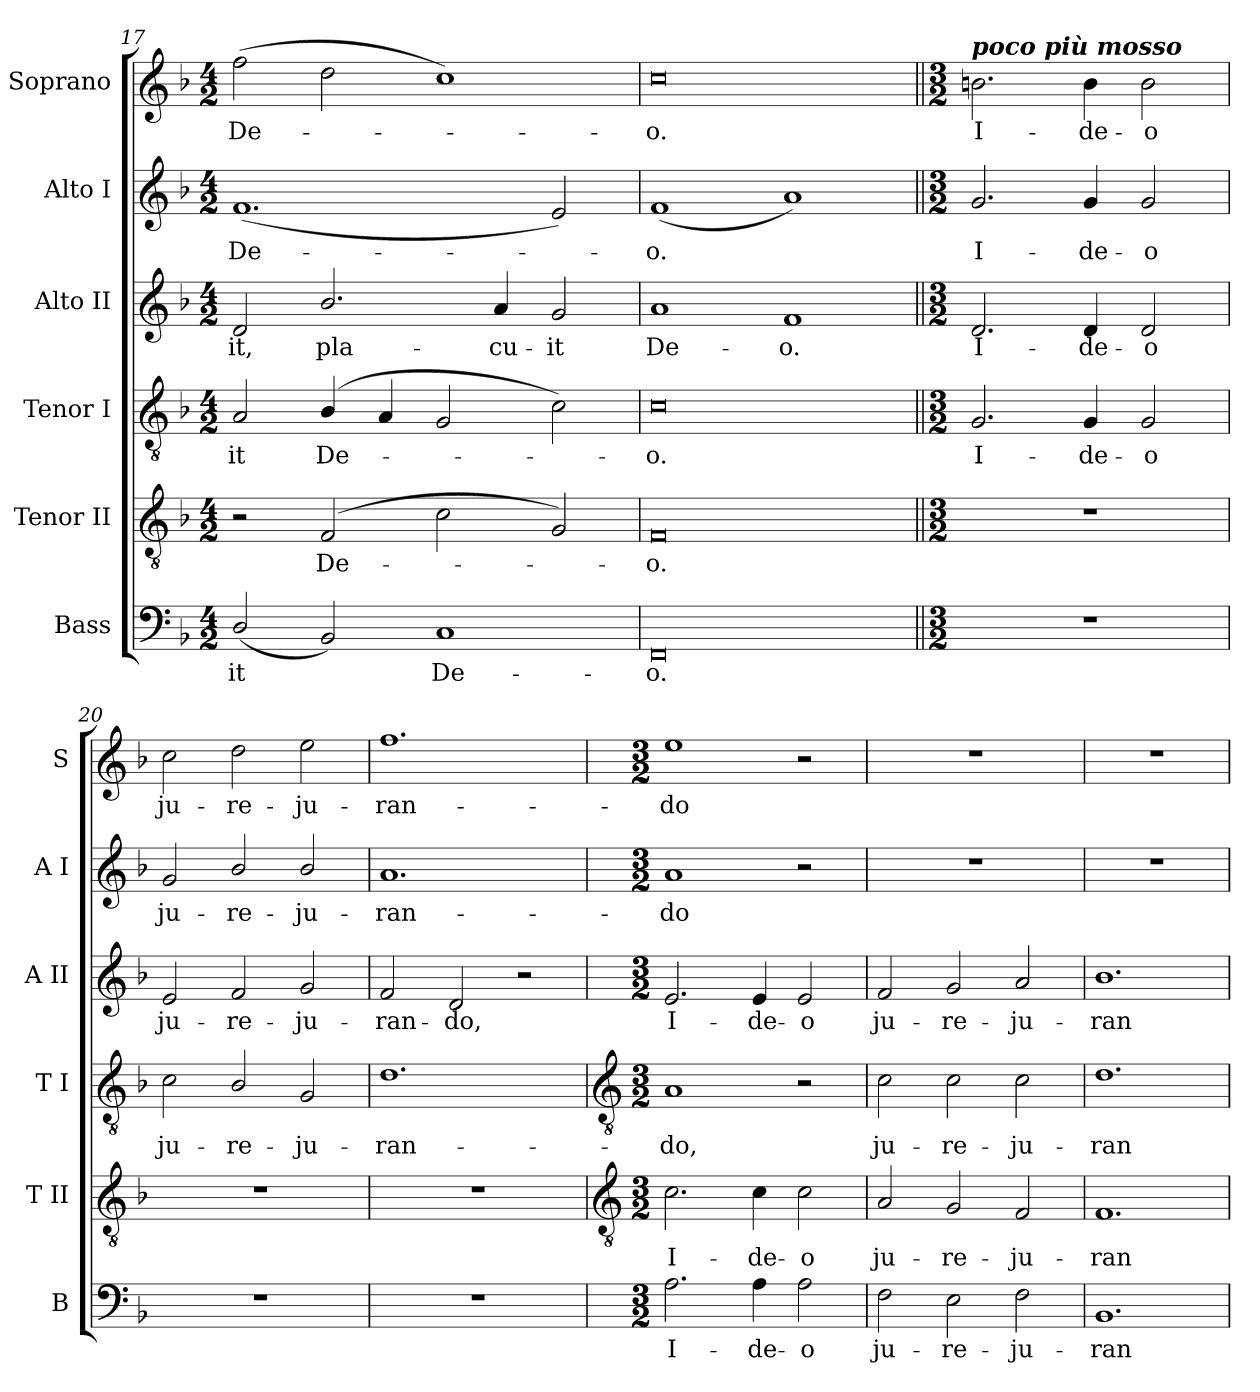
**kern	**text	**kern	**text	**kern	**text	**kern	**text	**kern	**text	**kern	**text
*part6	*part6	*part5	*part5	*part4	*part4	*part3	*part3	*part2	*part2	*part1	*part1
*staff6	*staff6	*staff5	*staff5	*staff4	*staff4	*staff3	*staff3	*staff2	*staff2	*staff1	*staff1
*I"Bass	*	*I"Tenor II	*	*I"Tenor I	*	*I"Alto II	*	*I"Alto I	*	*I"Soprano	*
*I'B	*	*I'T II	*	*I'T I	*	*I'A II	*	*I'A I	*	*I'S	*
*clefF4	*	*clefGv2	*	*clefGv2	*	*clefG2	*	*clefG2	*	*clefG2	*
*k[b-]	*	*k[b-]	*	*k[b-]	*	*k[b-]	*	*k[b-]	*	*k[b-]	*
*F:	*	*F:	*	*F:	*	*F:	*	*F:	*	*F:	*
*M4/2	*	*M4/2	*	*M4/2	*	*M4/2	*	*M4/2	*	*M4/2	*
=17	=17	=17	=17	=17	=17	=17	=17	=17	=17	=17	=17
!	!LO:LY:b	!	!	!	!LO:LY:b	!	!LO:LY:b	!	!LO:LY:b	!	!LO:LY:b
(<2D/	-it	2r	.	2A	-it	2d	-it,	(<1.f	De-	(>2ff	De-
!	!	!	!LO:LY:b	!	!LO:LY:b	!	!LO:LY:b	!	!	!	!
2BB-)	.	(<2F	De-	(<4B-/	De-	2.b-/	pla-	.	.	2dd	.
.	.	.	.	4A	.	.	.	.	.	.	.
!	!LO:LY:b	!	!	!	!	!	!	!	!	!	!
1C	De-	2c	.	2G	.	.	.	.	.	1cc)	.
!	!	!	!	!	!	!	!LO:LY:b	!	!	!	!
.	.	.	.	.	.	4a	-cu-	.	.	.	.
!	!	!	!	!	!	!	!LO:LY:b	!	!	!	!
.	.	2G)	.	2c)	.	2g	-it	2e)	.	.	.
=18	=18	=18	=18	=18	=18	=18	=18	=18	=18	=18	=18
!	!LO:LY:b	!	!LO:LY:b	!	!LO:LY:b	!	!LO:LY:b	!	!LO:LY:b	!	!LO:LY:b
0FF	-o.	0F	o.	0c	o.	1a	De-	(<1f	o.	0cc	o.
!	!	!	!	!	!	!	!LO:LY:b	!	!	!	!
.	.	.	.	.	.	1f	-o.	1a)	.	.	.
=19||	=19||	=19||	=19||	=19||	=19||	=19||	=19||	=19||	=19||	=19||	=19||
*M3/2	*	*M3/2	*	*M3/2	*	*M3/2	*	*M3/2	*	*M3/2	*
!	!	!	!	!	!	!	!	!	!	!LO:TX:a:Bi:t=poco più mosso	!
!LO:N:vis=1	!	!LO:N:vis=1	!	!	!LO:LY:b	!	!LO:LY:b	!	!LO:LY:b	!	!LO:LY:b
1.r	.	1.r	.	2.G	I-	2.d	I-	2.g	I-	2.bn	I-
!	!	!	!	!	!LO:LY:b	!	!LO:LY:b	!	!LO:LY:b	!	!LO:LY:b
.	.	.	.	4G	-de-	4d	-de-	4g	-de-	4b	-de-
!	!	!	!	!	!LO:LY:b	!	!LO:LY:b	!	!LO:LY:b	!	!LO:LY:b
.	.	.	.	2G	-o	2d	-o	2g	-o	2b	-o
=20	=20	=20	=20	=20	=20	=20	=20	=20	=20	=20	=20
!LO:N:vis=1	!	!LO:N:vis=1	!	!	!LO:LY:b	!	!LO:LY:b	!	!LO:LY:b	!	!LO:LY:b
1.r	.	1.r	.	2c	ju-	2e	ju-	2g	ju-	2cc	ju-
!	!	!	!	!	!LO:LY:b	!	!LO:LY:b	!	!LO:LY:b	!	!LO:LY:b
.	.	.	.	2B-/	-re-	2f	-re-	2b-/	-re-	2dd	-re-
!	!	!	!	!	!LO:LY:b	!	!LO:LY:b	!	!LO:LY:b	!	!LO:LY:b
.	.	.	.	2G	-ju-	2g	-ju-	2b-/	-ju-	2ee	-ju-
=21	=21	=21	=21	=21	=21	=21	=21	=21	=21	=21	=21
!LO:N:vis=1	!	!LO:N:vis=1	!	!	!LO:LY:b	!	!LO:LY:b	!	!LO:LY:b	!	!LO:LY:b
1.r	.	1.r	.	1.d	-ran-	2f	-ran-	1.a	-ran-	1.ff	-ran-
!	!	!	!	!	!	!	!LO:LY:b	!	!	!	!
.	.	.	.	.	.	2d	-do,	.	.	.	.
.	.	.	.	.	.	2r	.	.	.	.	.
!!LO:LB:g=z
=22	=22	=22	=22	=22	=22	=22	=22	=22	=22	=22	=22
*	*	*clefGv2	*	*clefGv2	*	*	*	*	*	*	*
*M3/2	*	*M3/2	*	*M3/2	*	*M3/2	*	*M3/2	*	*M3/2	*
!	!LO:LY:b	!	!LO:LY:b	!	!LO:LY:b	!	!LO:LY:b	!	!LO:LY:b	!	!LO:LY:b
2.A	I-	2.c	I-	1A	-do,	2.e	I-	1a	-do	1ee	-do
!	!LO:LY:b	!	!LO:LY:b	!	!	!	!LO:LY:b	!	!	!	!
4A	-de-	4c	-de-	.	.	4e	-de-	.	.	.	.
!	!LO:LY:b	!	!LO:LY:b	!	!	!	!LO:LY:b	!	!	!	!
2A	-o	2c	-o	2r	.	2e	-o	2r	.	2r	.
=23	=23	=23	=23	=23	=23	=23	=23	=23	=23	=23	=23
!	!LO:LY:b	!	!LO:LY:b	!	!LO:LY:b	!	!LO:LY:b	!LO:N:vis=1	!	!LO:N:vis=1	!
2F	ju-	2A	ju-	2c	ju-	2f	ju-	1.r	.	1.r	.
!	!LO:LY:b	!	!LO:LY:b	!	!LO:LY:b	!	!LO:LY:b	!	!	!	!
2E	-re-	2G	-re-	2c	-re-	2g	-re-	.	.	.	.
!	!LO:LY:b	!	!LO:LY:b	!	!LO:LY:b	!	!LO:LY:b	!	!	!	!
2F	-ju-	2F	-ju-	2c	-ju-	2a	-ju-	.	.	.	.
=24	=24	=24	=24	=24	=24	=24	=24	=24	=24	=24	=24
!	!LO:LY:b	!	!LO:LY:b	!	!LO:LY:b	!	!LO:LY:b	!LO:N:vis=1	!	!LO:N:vis=1	!
1.BB-	-ran-	1.F	-ran-	1.d	-ran-	1.b-	-ran-	1.r	.	1.r	.
=	=	=	=	=	=	=	=	=	=	=	=
*-	*-	*-	*-	*-	*-	*-	*-	*-	*-	*-	*-
